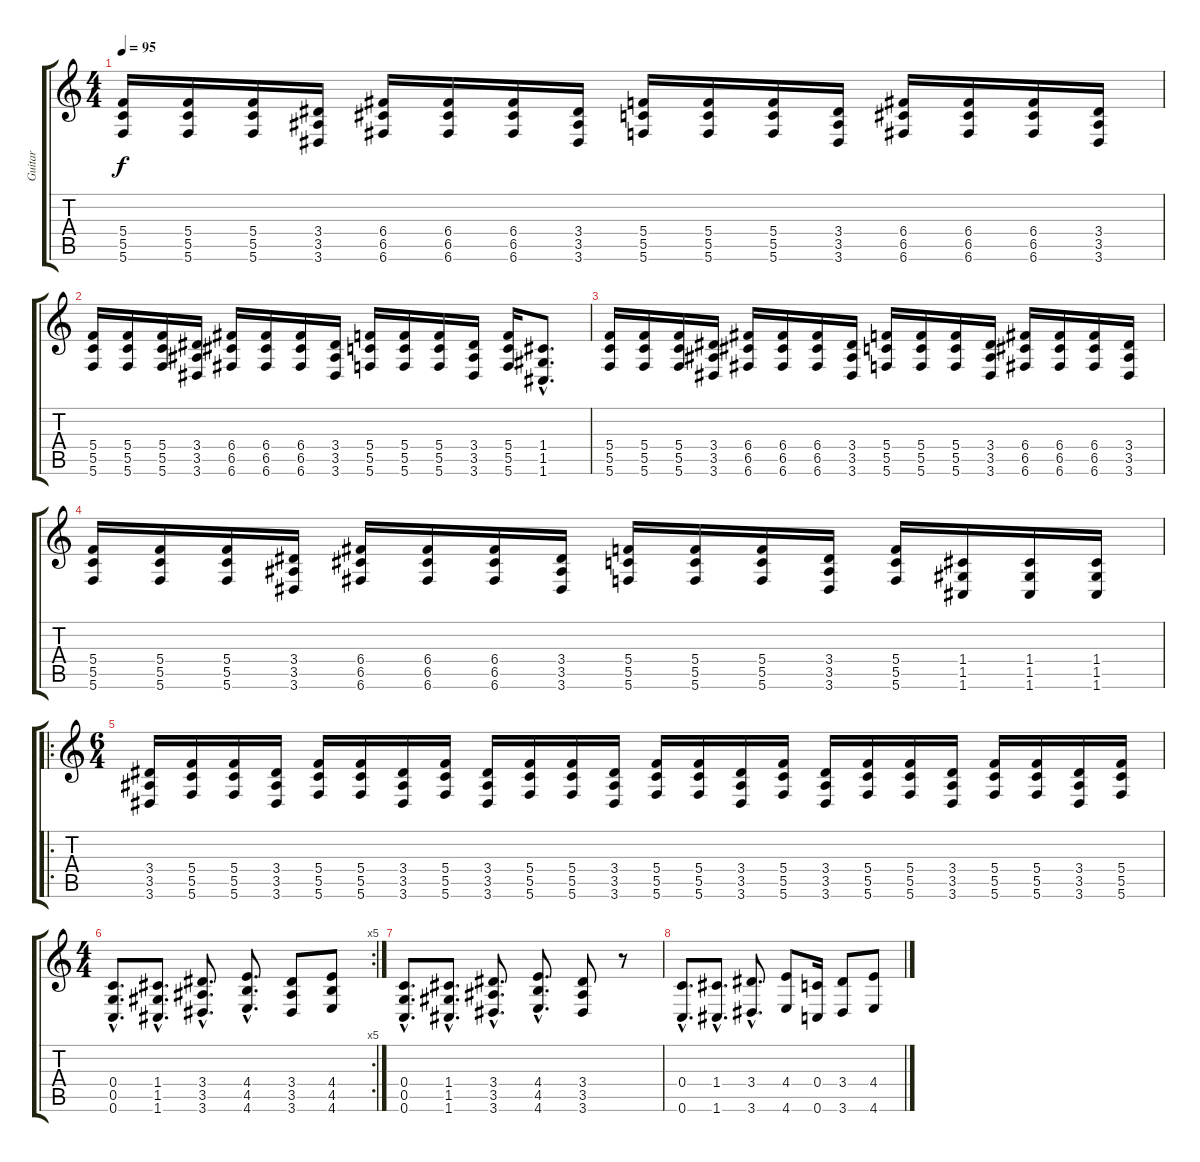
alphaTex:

\track ("Guitar" "Guitar") {instrument distortionguitar}
\staff {score tabs}
\tuning (D4 A3 F3 C3 G2 C2) {hide}
\ts (4 4)
\tempo 95
\clef g2
\ks c
(5.4 5.5 5.6).16{dy f} (5.4 5.5 5.6).16 (5.4 5.5 5.6).16 (3.4 3.5 3.6).16 (6.4 6.5 6.6).16 (6.4 6.5 6.6).16 (6.4 6.5 6.6).16 (3.4 3.5 3.6).16 (5.4 5.5 5.6).16 (5.4 5.5 5.6).16 (5.4 5.5 5.6).16 (3.4 3.5 3.6).16 (6.4 6.5 6.6).16 (6.4 6.5 6.6).16 (6.4 6.5 6.6).16 (3.4 3.5 3.6).16 |
(5.4 5.5 5.6).16 (5.4 5.5 5.6).16 (5.4 5.5 5.6).16 (3.4 3.5 3.6).16 (6.4 6.5 6.6).16 (6.4 6.5 6.6).16 (6.4 6.5 6.6).16 (3.4 3.5 3.6).16 (5.4 5.5 5.6).16 (5.4 5.5 5.6).16 (5.4 5.5 5.6).16 (3.4 3.5 3.6).16 (5.4 5.5 5.6).16 (1.4{hac} 1.5{hac} 1.6{hac}).8{d} |
(5.4 5.5 5.6).16 (5.4 5.5 5.6).16 (5.4 5.5 5.6).16 (3.4 3.5 3.6).16 (6.4 6.5 6.6).16 (6.4 6.5 6.6).16 (6.4 6.5 6.6).16 (3.4 3.5 3.6).16 (5.4 5.5 5.6).16 (5.4 5.5 5.6).16 (5.4 5.5 5.6).16 (3.4 3.5 3.6).16 (6.4 6.5 6.6).16 (6.4 6.5 6.6).16 (6.4 6.5 6.6).16 (3.4 3.5 3.6).16 |
(5.4 5.5 5.6).16 (5.4 5.5 5.6).16 (5.4 5.5 5.6).16 (3.4 3.5 3.6).16 (6.4 6.5 6.6).16 (6.4 6.5 6.6).16 (6.4 6.5 6.6).16 (3.4 3.5 3.6).16 (5.4 5.5 5.6).16 (5.4 5.5 5.6).16 (5.4 5.5 5.6).16 (3.4 3.5 3.6).16 (5.4 5.5 5.6).16 (1.4 1.5 1.6).16 (1.4 1.5 1.6).16 (1.4 1.5 1.6).16 |
\ro
\ts (6 4)
(3.4 3.5 3.6).16 (5.4 5.5 5.6).16 (5.4 5.5 5.6).16 (3.4 3.5 3.6).16 (5.4 5.5 5.6).16 (5.4 5.5 5.6).16 (3.4 3.5 3.6).16 (5.4 5.5 5.6).16 (3.4 3.5 3.6).16 (5.4 5.5 5.6).16 (5.4 5.5 5.6).16 (3.4 3.5 3.6).16 (5.4 5.5 5.6).16 (5.4 5.5 5.6).16 (3.4 3.5 3.6).16 (5.4 5.5 5.6).16 (3.4 3.5 3.6).16 (5.4 5.5 5.6).16 (5.4 5.5 5.6).16 (3.4 3.5 3.6).16 (5.4 5.5 5.6).16 (5.4 5.5 5.6).16 (3.4 3.5 3.6).16 (5.4 5.5 5.6).16 |
\rc 5
\ts (4 4)
(0.4{hac} 0.5{hac} 0.6{hac}).8{d} (1.4{hac} 1.5{hac} 1.6{hac}).8{d} (3.4{hac} 3.5{hac} 3.6{hac}).8{d} (4.4{hac} 4.5{hac} 4.6{hac}).8{d} (3.4 3.5 3.6).8 (4.4 4.5 4.6).8 |
(0.4{hac} 0.5{hac} 0.6{hac}).8{d} (1.4{hac} 1.5{hac} 1.6{hac}).8{d} (3.4{hac} 3.5{hac} 3.6{hac}).8{d} (4.4{hac} 4.5{hac} 4.6{hac}).8{d} (3.4 3.5 3.6).8 r.8 |
(0.4{hac} 0.6{hac}).8{d} (1.4{hac} 1.6{hac}).8{d} (3.4{hac} 3.6{hac}).8{d} (4.4 4.6).8 (0.4 0.6).16 (3.4 3.6).8 (4.4 4.6).8
